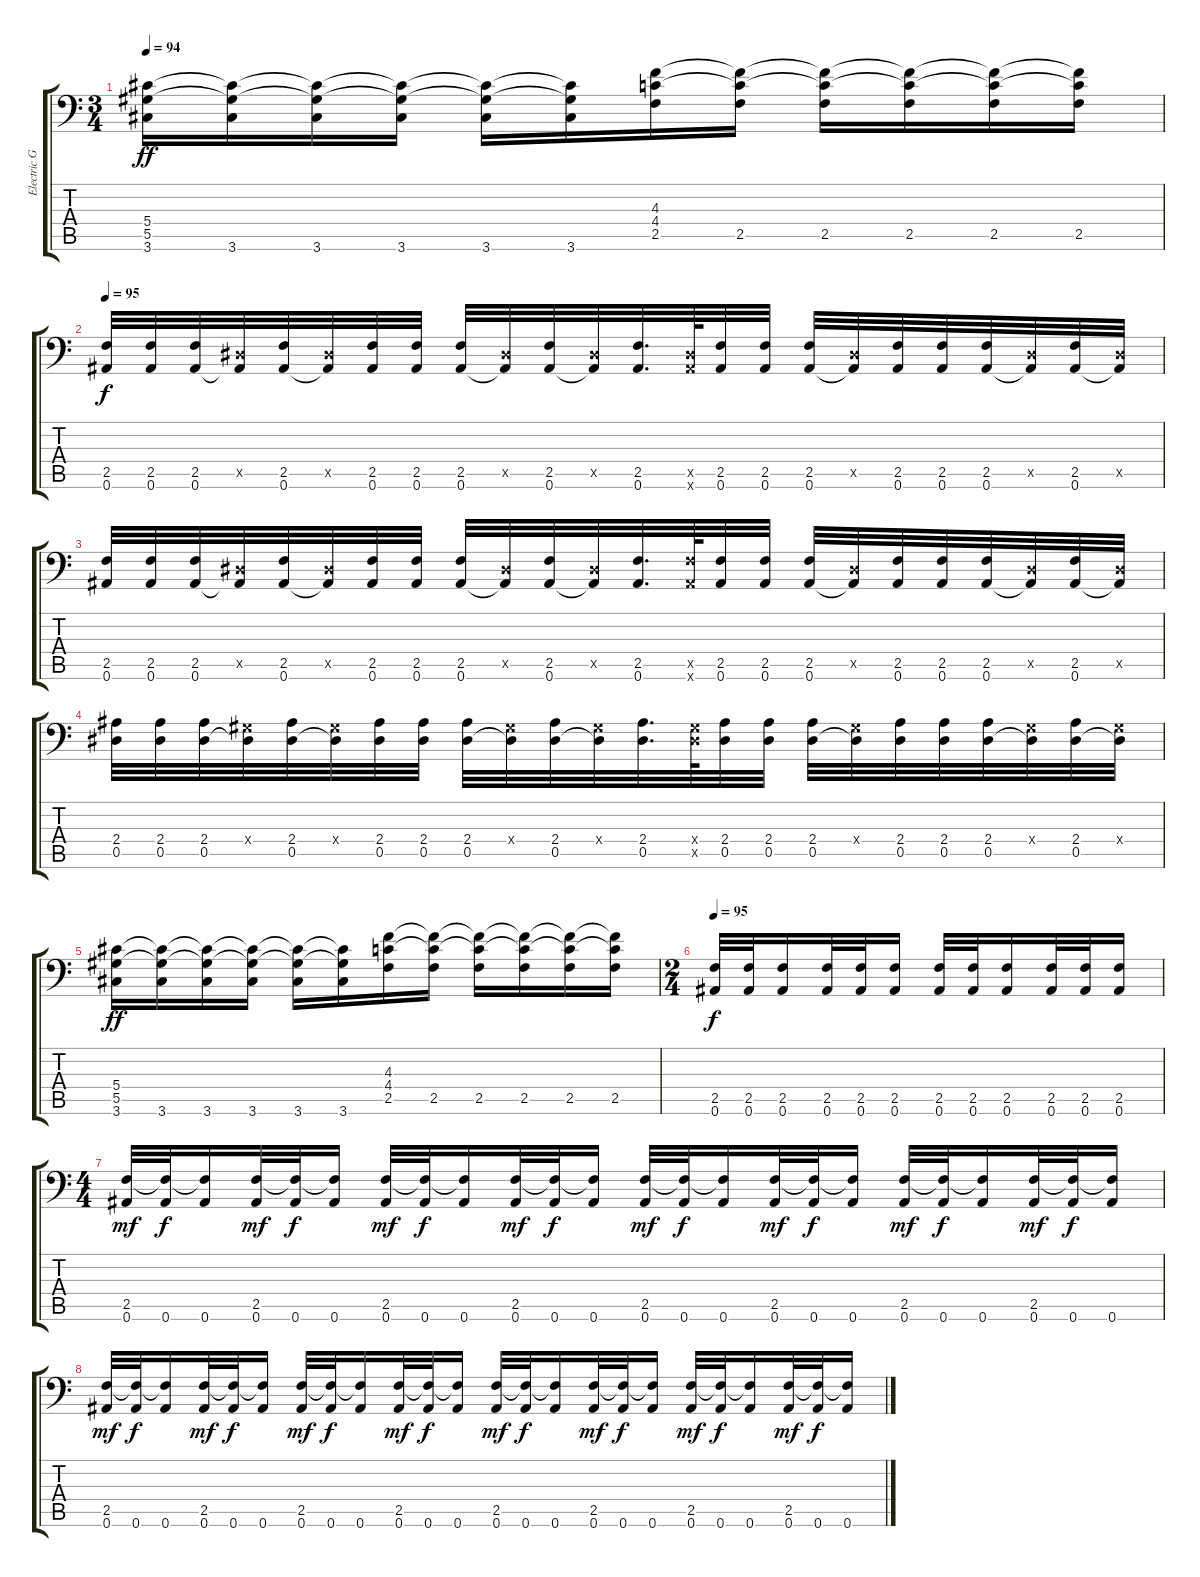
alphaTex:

\track ("Electric Guitar 3" "Electric G") {instrument distortionguitar}
\staff {score tabs}
\tuning (Bb3 F3 Db3 Ab2 Eb2 Bb1) {hide}
\ts (3 4)
\tempo 94
\clef f4
\ks c
(5.4 5.5 3.6).16{dy ff} (5.4{t} 5.5{t} 3.6).16 (5.4{t} 5.5{t} 3.6).16 (5.4{t} 5.5{t} 3.6).16 (5.4{t} 5.5{t} 3.6).16 (5.4{t} 5.5{t} 3.6).16 (4.3 4.4 2.5).16 (4.3{t} 4.4{t} 2.5).16 (4.3{t} 4.4{t} 2.5).16 (4.3{t} 4.4{t} 2.5).16 (4.3{t} 4.4{t} 2.5).16 (4.3{t} 4.4{t} 2.5).16 |
\tempo 95
(2.5 0.6).32{dy f} (2.5 0.6).32 (2.5 0.6).32 (0.5{x} 0.6{t}).32 (2.5 0.6).32 (0.5{x} 0.6{t}).32 (2.5 0.6).32 (2.5 0.6).32 (2.5 0.6).32 (0.5{x} 0.6{t}).32 (2.5 0.6).32 (0.5{x} 0.6{t}).32 (2.5 0.6).32{d} (0.5{x} 0.6{x}).64 (2.5 0.6).32 (2.5 0.6).32 (2.5 0.6).32 (0.5{x} 0.6{t}).32 (2.5 0.6).32 (2.5 0.6).32 (2.5 0.6).32 (0.5{x} 0.6{t}).32 (2.5 0.6).32 (0.5{x} 0.6{t}).32 |
(2.5 0.6).32 (2.5 0.6).32 (2.5 0.6).32 (0.5{x} 0.6{t}).32 (2.5 0.6).32 (0.5{x} 0.6{t}).32 (2.5 0.6).32 (2.5 0.6).32 (2.5 0.6).32 (0.5{x} 0.6{t}).32 (2.5 0.6).32 (0.5{x} 0.6{t}).32 (2.5 0.6).32{d} (2.5{x} 0.6{x}).64 (2.5 0.6).32 (2.5 0.6).32 (2.5 0.6).32 (0.5{x} 0.6{t}).32 (2.5 0.6).32 (2.5 0.6).32 (2.5 0.6).32 (0.5{x} 0.6{t}).32 (2.5 0.6).32 (0.5{x} 0.6{t}).32 |
(2.4 0.5).32 (2.4 0.5).32 (2.4 0.5).32 (0.4{x} 0.5{t}).32 (2.4 0.5).32 (0.4{x} 0.5{t}).32 (2.4 0.5).32 (2.4 0.5).32 (2.4 0.5).32 (0.4{x} 0.5{t}).32 (2.4 0.5).32 (0.4{x} 0.5{t}).32 (2.4 0.5).32{d} (0.4{x} 0.5{x}).64 (2.4 0.5).32 (2.4 0.5).32 (2.4 0.5).32 (0.4{x} 0.5{t}).32 (2.4 0.5).32 (2.4 0.5).32 (2.4 0.5).32 (0.4{x} 0.5{t}).32 (2.4 0.5).32 (0.4{x} 0.5{t}).32 |
(5.4 5.5 3.6).16{dy ff} (5.4{t} 5.5{t} 3.6).16 (5.4{t} 5.5{t} 3.6).16 (5.4{t} 5.5{t} 3.6).16 (5.4{t} 5.5{t} 3.6).16 (5.4{t} 5.5{t} 3.6).16 (4.3 4.4 2.5).16 (4.3{t} 4.4{t} 2.5).16 (4.3{t} 4.4{t} 2.5).16 (4.3{t} 4.4{t} 2.5).16 (4.3{t} 4.4{t} 2.5).16 (4.3{t} 4.4{t} 2.5).16 |
\ts (2 4)
\tempo 95
(2.5 0.6).32{dy f} (2.5 0.6).32 (2.5 0.6).16 (2.5 0.6).32 (2.5 0.6).32 (2.5 0.6).16 (2.5 0.6).32 (2.5 0.6).32 (2.5 0.6).16 (2.5 0.6).32 (2.5 0.6).32 (2.5 0.6).16 |
\ts (4 4)
(2.5 0.6).32{dy mf} (2.5{t} 0.6).32{dy f} (2.5{t} 0.6).16 (2.5 0.6).32{dy mf} (2.5{t} 0.6).32{dy f} (2.5{t} 0.6).16 (2.5 0.6).32{dy mf} (2.5{t} 0.6).32{dy f} (2.5{t} 0.6).16 (2.5 0.6).32{dy mf} (2.5{t} 0.6).32{dy f} (2.5{t} 0.6).16 (2.5 0.6).32{dy mf} (2.5{t} 0.6).32{dy f} (2.5{t} 0.6).16 (2.5 0.6).32{dy mf} (2.5{t} 0.6).32{dy f} (2.5{t} 0.6).16 (2.5 0.6).32{dy mf} (2.5{t} 0.6).32{dy f} (2.5{t} 0.6).16 (2.5 0.6).32{dy mf} (2.5{t} 0.6).32{dy f} (2.5{t} 0.6).16 |
(2.5 0.6).32{dy mf} (2.5{t} 0.6).32{dy f} (2.5{t} 0.6).16 (2.5 0.6).32{dy mf} (2.5{t} 0.6).32{dy f} (2.5{t} 0.6).16 (2.5 0.6).32{dy mf} (2.5{t} 0.6).32{dy f} (2.5{t} 0.6).16 (2.5 0.6).32{dy mf} (2.5{t} 0.6).32{dy f} (2.5{t} 0.6).16 (2.5 0.6).32{dy mf} (2.5{t} 0.6).32{dy f} (2.5{t} 0.6).16 (2.5 0.6).32{dy mf} (2.5{t} 0.6).32{dy f} (2.5{t} 0.6).16 (2.5 0.6).32{dy mf} (2.5{t} 0.6).32{dy f} (2.5{t} 0.6).16 (2.5 0.6).32{dy mf} (2.5{t} 0.6).32{dy f} (2.5{t} 0.6).16
